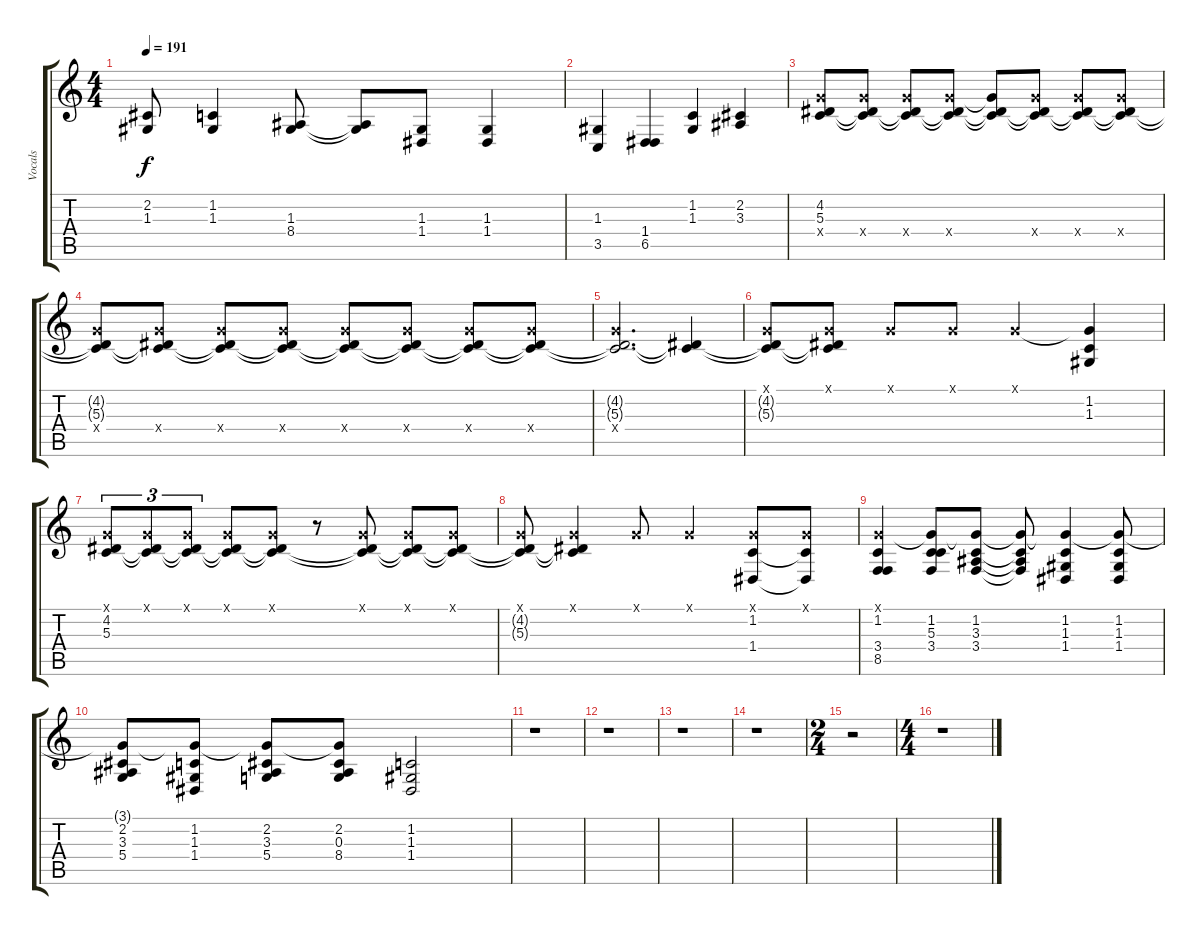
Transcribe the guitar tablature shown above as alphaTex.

\track ("Vocals" "Vocals") {instrument lead6voice}
\staff {score tabs}
\tuning (E4 B3 G3 D3 A2 E2) {hide}
\ts (4 4)
\tempo 191
\clef g2
\ks c
(2.2 1.3).8{dy f} (1.2 1.3).4 (1.3 8.4).8 (1.3{t} 8.4{t}).8 (1.3 1.4).8 (1.3 1.4).4 |
(1.3 3.5).4 (1.4 6.5).4 (1.2 1.3).4 (2.2 3.3).4 |
(4.2 5.3 17.4{x}).8 (4.2{t} 5.3{t} 17.4{x}).8 (4.2{t} 5.3{t} 17.4{x}).8 (4.2{t} 5.3{t} 17.4{x}).8 (4.2{t} 5.3{t} 17.4{t}).8 (4.2{t} 5.3{t} 17.4{x}).8 (4.2{t} 5.3{t} 17.4{x}).8 (4.2{t} 5.3{t} 17.4{x}).8 |
(4.2{t} 5.3{t} 17.4{x}).8 (4.2{t} 5.3{t} 17.4{x}).8 (4.2{t} 5.3{t} 17.4{x}).8 (4.2{t} 5.3{t} 17.4{x}).8 (4.2{t} 5.3{t} 17.4{x}).8 (4.2{t} 5.3{t} 17.4{x}).8 (4.2{t} 5.3{t} 17.4{x}).8 (4.2{t} 5.3{t} 17.4{x}).8 |
(4.2{t} 5.3{t} 17.4{x}).2{d} (4.2{t} 5.3{t}).4 |
(3.1{x} 4.2{t} 5.3{t}).8 (3.1{x} 4.2{t} 5.3{t}).8 3.1{x}.8 3.1{x}.8 3.1{x}.4 (3.1{t} 1.2 1.3).4 |
(3.1{x} 4.2 5.3).8{tu (3 2)} (3.1{x} 4.2{t} 5.3{t}).8{tu (3 2)} (3.1{x} 4.2{t} 5.3{t}).8{tu (3 2)} (3.1{x} 4.2{t} 5.3{t}).8 (3.1{x} 4.2{t} 5.3{t}).8 r.8 (3.1{x} 4.2{t} 5.3{t}).8 (3.1{x} 4.2{t} 5.3{t}).8 (3.1{x} 4.2{t} 5.3{t}).8 |
(3.1{x} 4.2{t} 5.3{t}).8 (3.1{x} 4.2{t} 5.3{t}).4 3.1{x}.8 3.1{x}.4 (3.1{x} 1.2 1.4).8 (3.1{x} 1.2{t} 1.4{t}).8 |
(3.1{x} 1.2 3.4 8.5).4 (3.1{t} 1.2 5.3 3.4).8 (3.1{t} 1.2 3.3 3.4).8 (3.1{t} 1.2{t} 3.3{t} 3.4{t}).8 (3.1{t} 1.2 1.3 1.4).4 (3.1{t} 1.2 1.3 1.4).8 |
(3.1{t} 2.2 3.3 5.4).8 (3.1{t} 1.2 1.3 1.4).8 (3.1{t} 2.2 3.3 5.4).8 (3.1{t} 2.2 0.3 8.4).8 (1.2 1.3 1.4).2 |
r.1 |
r.1 |
r.1 |
r.1 |
\ts (2 4)
r.2 |
\ts (4 4)
r.1
